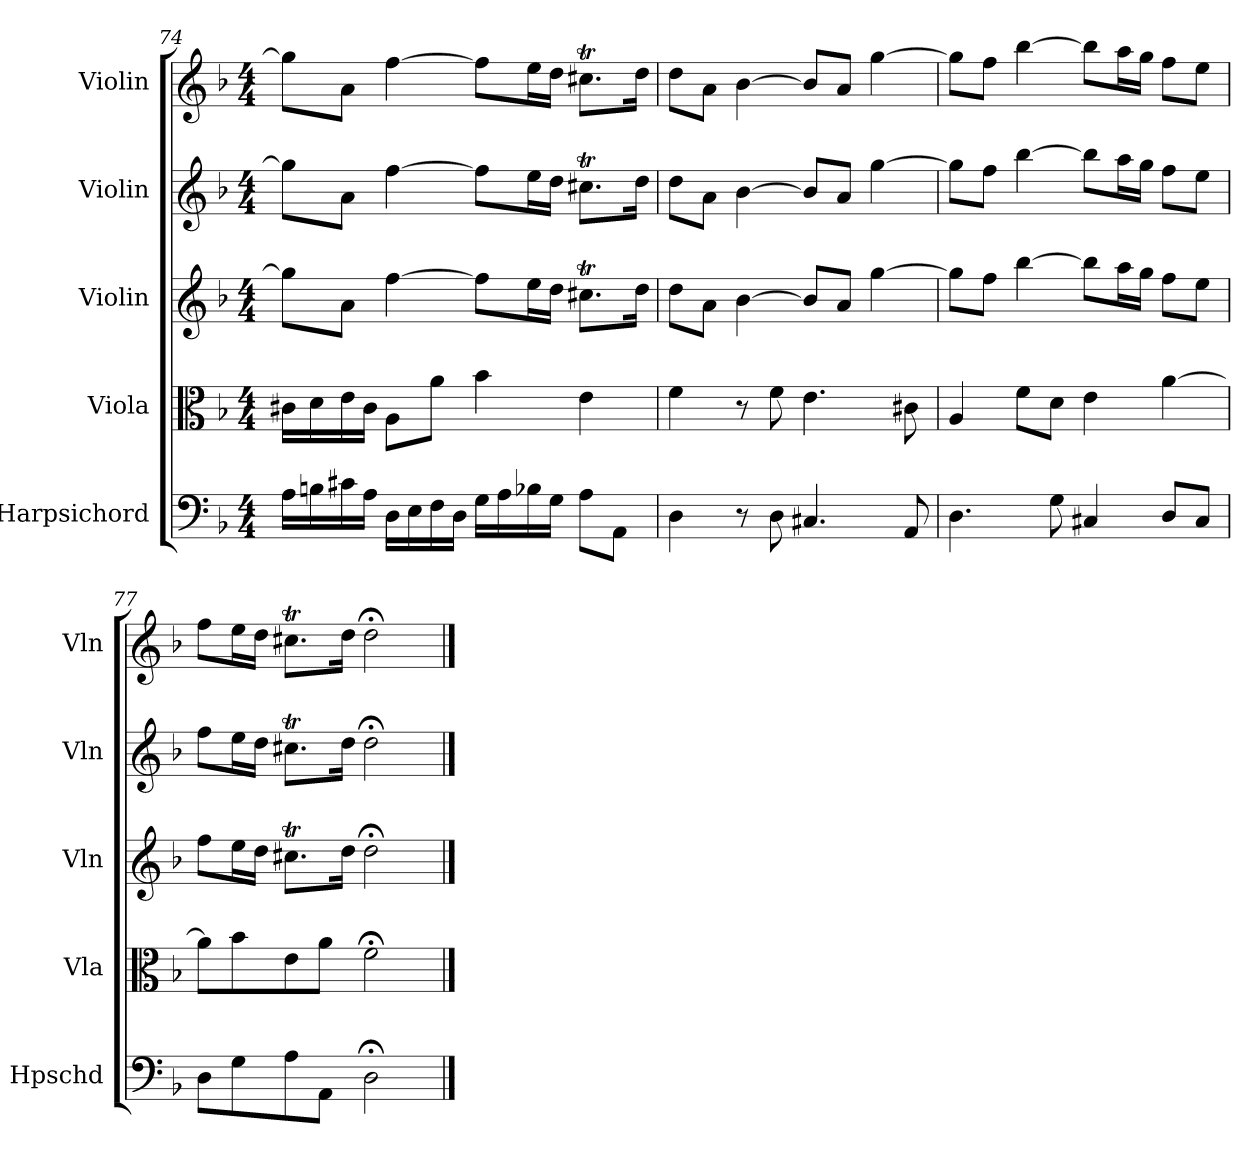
**kern	**kern	**kern	**kern	**kern
*part5	*part4	*part3	*part2	*part1
*staff5	*staff4	*staff3	*staff2	*staff1
*I"Harpsichord	*I"Viola	*I"Violin	*I"Violin	*I"Violin
*I'Hpschd	*I'Vla	*I'Vln	*I'Vln	*I'Vln
*clefF4	*clefC3	*clefG2	*clefG2	*clefG2
*k[b-]	*k[b-]	*k[b-]	*k[b-]	*k[b-]
*d:	*d:	*d:	*d:	*d:
*M4/4	*M4/4	*M4/4	*M4/4	*M4/4
=74	=74	=74	=74	=74
16A\LL	16c#X\LL	8gg\L]	8gg\L]	8gg\L]
16Bn\	16d\	.	.	.
16c#X\	16e\	8a\J	8a\J	8a\J
16A\JJ	16c#\JJ	.	.	.
16D\LL	8A\L	[4ff\	[4ff\	[4ff\
16E\	.	.	.	.
16F\	8a\J	.	.	.
16D\JJ	.	.	.	.
16G\LL	4b-\	8ff\L]	8ff\L]	8ff\L]
16A\	.	.	.	.
16B-X\	.	16ee\L	16ee\L	16ee\L
16G\JJ	.	16dd\JJ	16dd\JJ	16dd\JJ
8A\L	4e\	8.cc#Xt\L	8.cc#Xt\L	8.cc#Xt\L
8AA\J	.	.	.	.
.	.	16dd\Jk	16dd\Jk	16dd\Jk
=75	=75	=75	=75	=75
4D\	4f\	8dd\L	8dd\L	8dd\L
.	.	8a\J	8a\J	8a\J
8r	8r	[4b-\	[4b-\	[4b-\
8D\	8f\	.	.	.
4.C#X/	4.e\	8b-/L]	8b-/L]	8b-/L]
.	.	8a/J	8a/J	8a/J
.	.	[4gg\	[4gg\	[4gg\
8AA/	8c#X\	.	.	.
=76	=76	=76	=76	=76
4.D\	4A/	8gg\L]	8gg\L]	8gg\L]
.	.	8ff\J	8ff\J	8ff\J
.	8f\L	[4bb-\	[4bb-\	[4bb-\
8G\	8d\J	.	.	.
4C#X/	4e\	8bb-\L]	8bb-\L]	8bb-\L]
.	.	16aa\L	16aa\L	16aa\L
.	.	16gg\JJ	16gg\JJ	16gg\JJ
8D/L	[4a\	8ff\L	8ff\L	8ff\L
8C#/J	.	8ee\J	8ee\J	8ee\J
=77	=77	=77	=77	=77
8D\L	8a\L]	8ff\L	8ff\L	8ff\L
8G\	8b-\	16ee\L	16ee\L	16ee\L
.	.	16dd\JJ	16dd\JJ	16dd\JJ
8A\	8e\	8.cc#Xt\L	8.cc#Xt\L	8.cc#Xt\L
8AA\J	8a\J	.	.	.
.	.	16dd\Jk	16dd\Jk	16dd\Jk
2D;<\	2f;<\	2dd;<\	2dd;<\	2dd;<\
==	==	==	==	==
*-	*-	*-	*-	*-
